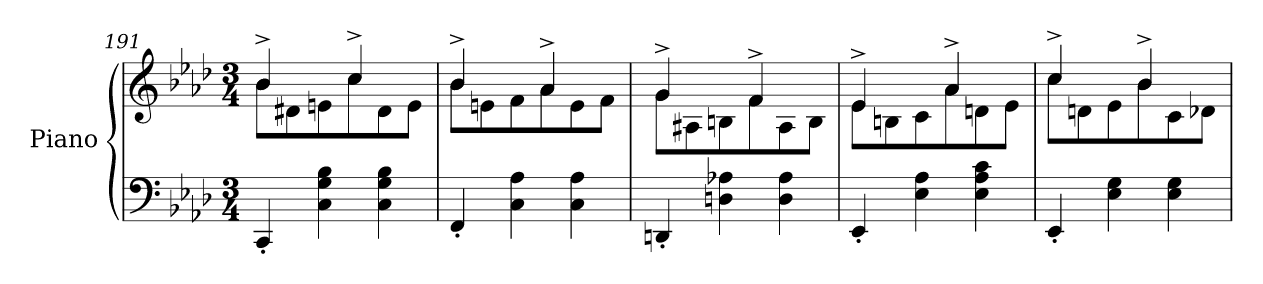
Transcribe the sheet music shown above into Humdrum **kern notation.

**kern	**kern
*part1	*part1
*staff2	*staff1
*I"Piano	*
*I'Pno	*
*clefF4	*clefG2
*k[b-e-a-d-]	*k[b-e-a-d-]
*M3/4	*M3/4
=191	=191
*	*^
4CC'/	4b-^/	8b-\L
.	.	8d#X\
4C\ 4G\ 4B-\	8ryy	8en\
.	4cc^/	8cc\
4C\ 4G\ 4B-\	.	8d#\
.	8ryy	8e\J
=192	=192	=192
4FF'/	4b-^/	8b-\L
.	.	8en\
4C\ 4A-\	8ryy	8f\
.	4a-^/	8a-\
4C\ 4A-\	.	8e\
.	8ryy	8f\J
=193	=193	=193
4DDn'/	4g^/	8g\L
.	.	8A#X\
4Dn\ 4A-X\	8ryy	8Bn\
.	4f^/	8f\
4D\ 4A-\	.	8A#\
.	8ryy	8B\J
=194	=194	=194
4EE-'/	4e-^/	8e-\L
.	.	8Bn\
4E-\ 4A-\	8ryy	8c\
.	4a-^/	8a-\
4E-\ 4A-\ 4c\	.	8dn\
.	8ryy	8e-\J
=195	=195	=195
4EE-'/	4cc^/	8cc\L
.	.	8dn\
4E-\ 4G\	8ryy	8e-\
.	4b-^/	8b-\
4E-\ 4G\	.	8c\
.	8ryy	8d-X\J
*	*v	*v
=	=
*-	*-
